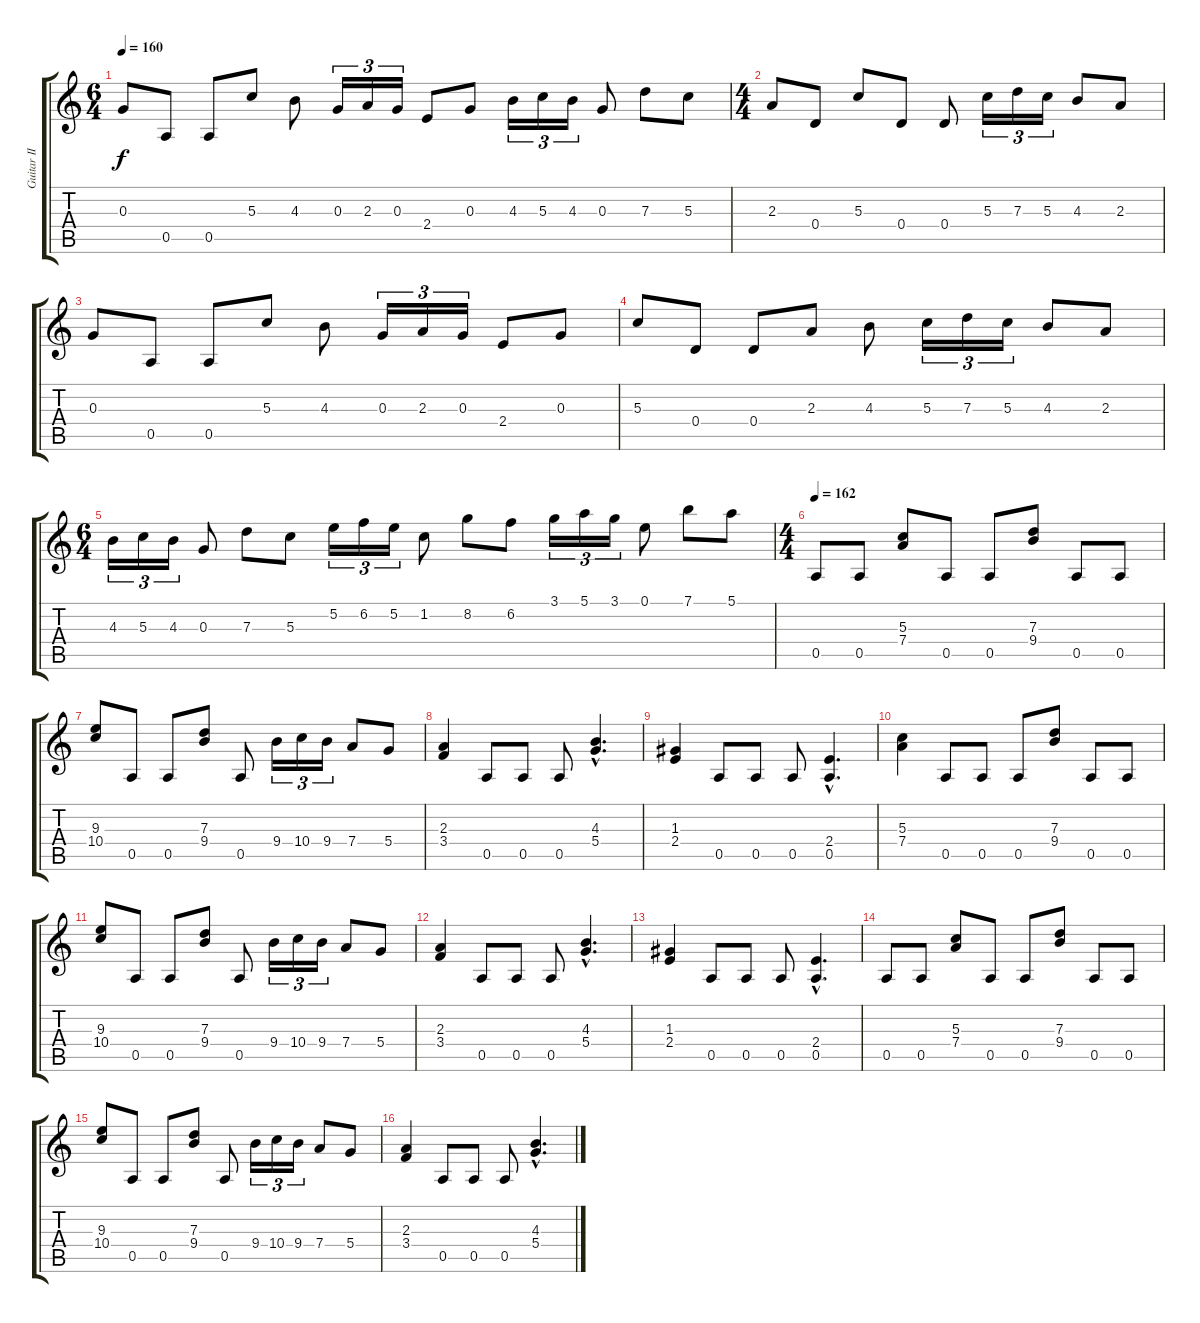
\track ("Guitar II" "Guitar II") {instrument distortionguitar}
\staff {score tabs}
\tuning (E4 B3 G3 D3 A2 E2) {hide}
\ts (6 4)
\tempo 160
\clef g2
\ks c
0.3.8{dy f} 0.5.8 0.5.8 5.3.8 4.3.8 0.3.16{tu (3 2)} 2.3.16{tu (3 2)} 0.3.16{tu (3 2)} 2.4.8 0.3.8 4.3.16{tu (3 2)} 5.3.16{tu (3 2)} 4.3.16{tu (3 2)} 0.3.8 7.3.8 5.3.8 |
\ts (4 4)
2.3.8 0.4.8 5.3.8 0.4.8 0.4.8 5.3.16{tu (3 2)} 7.3.16{tu (3 2)} 5.3.16{tu (3 2)} 4.3.8 2.3.8 |
0.3.8 0.5.8 0.5.8 5.3.8 4.3.8 0.3.16{tu (3 2)} 2.3.16{tu (3 2)} 0.3.16{tu (3 2)} 2.4.8 0.3.8 |
5.3.8 0.4.8 0.4.8 2.3.8 4.3.8 5.3.16{tu (3 2)} 7.3.16{tu (3 2)} 5.3.16{tu (3 2)} 4.3.8 2.3.8 |
\ts (6 4)
4.3.16{tu (3 2)} 5.3.16{tu (3 2)} 4.3.16{tu (3 2)} 0.3.8 7.3.8 5.3.8 5.2.16{tu (3 2)} 6.2.16{tu (3 2)} 5.2.16{tu (3 2)} 1.2.8 8.2.8 6.2.8 3.1.16{tu (3 2)} 5.1.16{tu (3 2)} 3.1.16{tu (3 2)} 0.1.8 7.1.8 5.1.8 |
\ts (4 4)
\tempo 162
0.5.8 0.5.8 (5.3 7.4).8 0.5.8 0.5.8 (7.3 9.4).8 0.5.8 0.5.8 |
(9.3 10.4).8 0.5.8 0.5.8 (7.3 9.4).8 0.5.8 9.4.16{tu (3 2)} 10.4.16{tu (3 2)} 9.4.16{tu (3 2)} 7.4.8 5.4.8 |
(2.3 3.4).4 0.5.8 0.5.8 0.5.8 (4.3{hac} 5.4{hac}).4{d} |
(1.3 2.4).4 0.5.8 0.5.8 0.5.8 (2.4{hac} 0.5{hac}).4{d} |
(5.3 7.4).4 0.5.8 0.5.8 0.5.8 (7.3 9.4).8 0.5.8 0.5.8 |
(9.3 10.4).8 0.5.8 0.5.8 (7.3 9.4).8 0.5.8 9.4.16{tu (3 2)} 10.4.16{tu (3 2)} 9.4.16{tu (3 2)} 7.4.8 5.4.8 |
(2.3 3.4).4 0.5.8 0.5.8 0.5.8 (4.3{hac} 5.4{hac}).4{d} |
(1.3 2.4).4 0.5.8 0.5.8 0.5.8 (2.4{hac} 0.5{hac}).4{d} |
0.5.8 0.5.8 (5.3 7.4).8 0.5.8 0.5.8 (7.3 9.4).8 0.5.8 0.5.8 |
(9.3 10.4).8 0.5.8 0.5.8 (7.3 9.4).8 0.5.8 9.4.16{tu (3 2)} 10.4.16{tu (3 2)} 9.4.16{tu (3 2)} 7.4.8 5.4.8 |
(2.3 3.4).4 0.5.8 0.5.8 0.5.8 (4.3{hac} 5.4{hac}).4{d}
